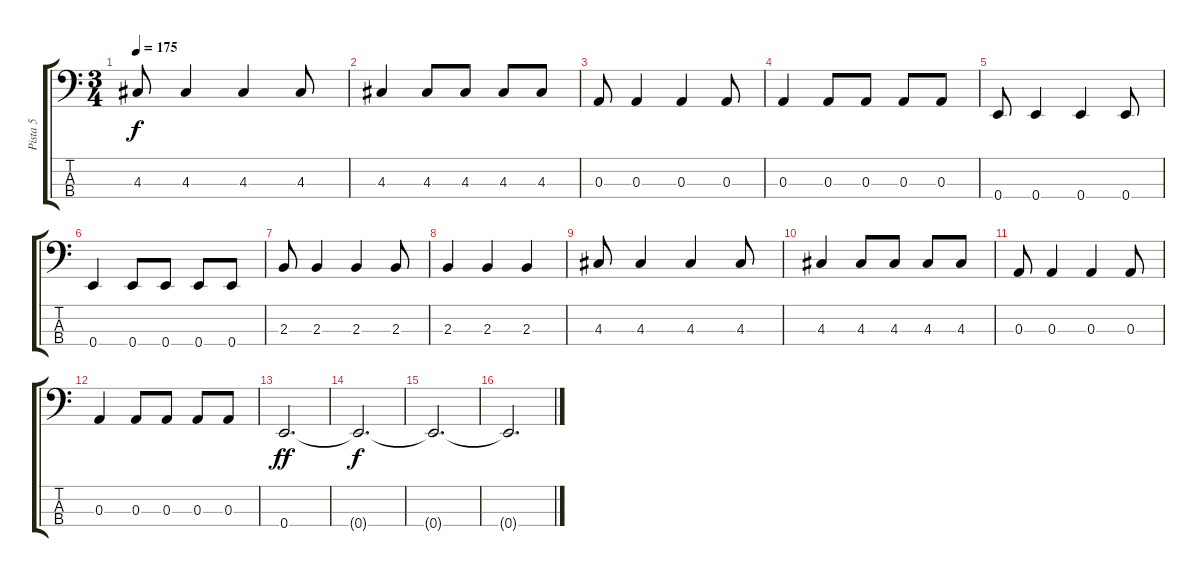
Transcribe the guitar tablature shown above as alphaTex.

\track ("Pista 5" "Pista 5") {instrument electricbassfinger}
\staff {score tabs}
\tuning (G2 D2 A1 E1) {hide}
\ts (3 4)
\tempo 175
\clef f4
\ks c
4.3.8{dy f} 4.3.4 4.3.4 4.3.8 |
4.3.4 4.3.8 4.3.8 4.3.8 4.3.8 |
0.3.8 0.3.4 0.3.4 0.3.8 |
0.3.4 0.3.8 0.3.8 0.3.8 0.3.8 |
0.4.8 0.4.4 0.4.4 0.4.8 |
0.4.4 0.4.8 0.4.8 0.4.8 0.4.8 |
2.3.8 2.3.4 2.3.4 2.3.8 |
2.3.4 2.3.4 2.3.4 |
4.3.8 4.3.4 4.3.4 4.3.8 |
4.3.4 4.3.8 4.3.8 4.3.8 4.3.8 |
0.3.8 0.3.4 0.3.4 0.3.8 |
0.3.4 0.3.8 0.3.8 0.3.8 0.3.8 |
0.4.2{d dy ff volume 0} |
0.4{t}.2{d dy f} |
0.4{t}.2{d} |
0.4{t}.2{d}
